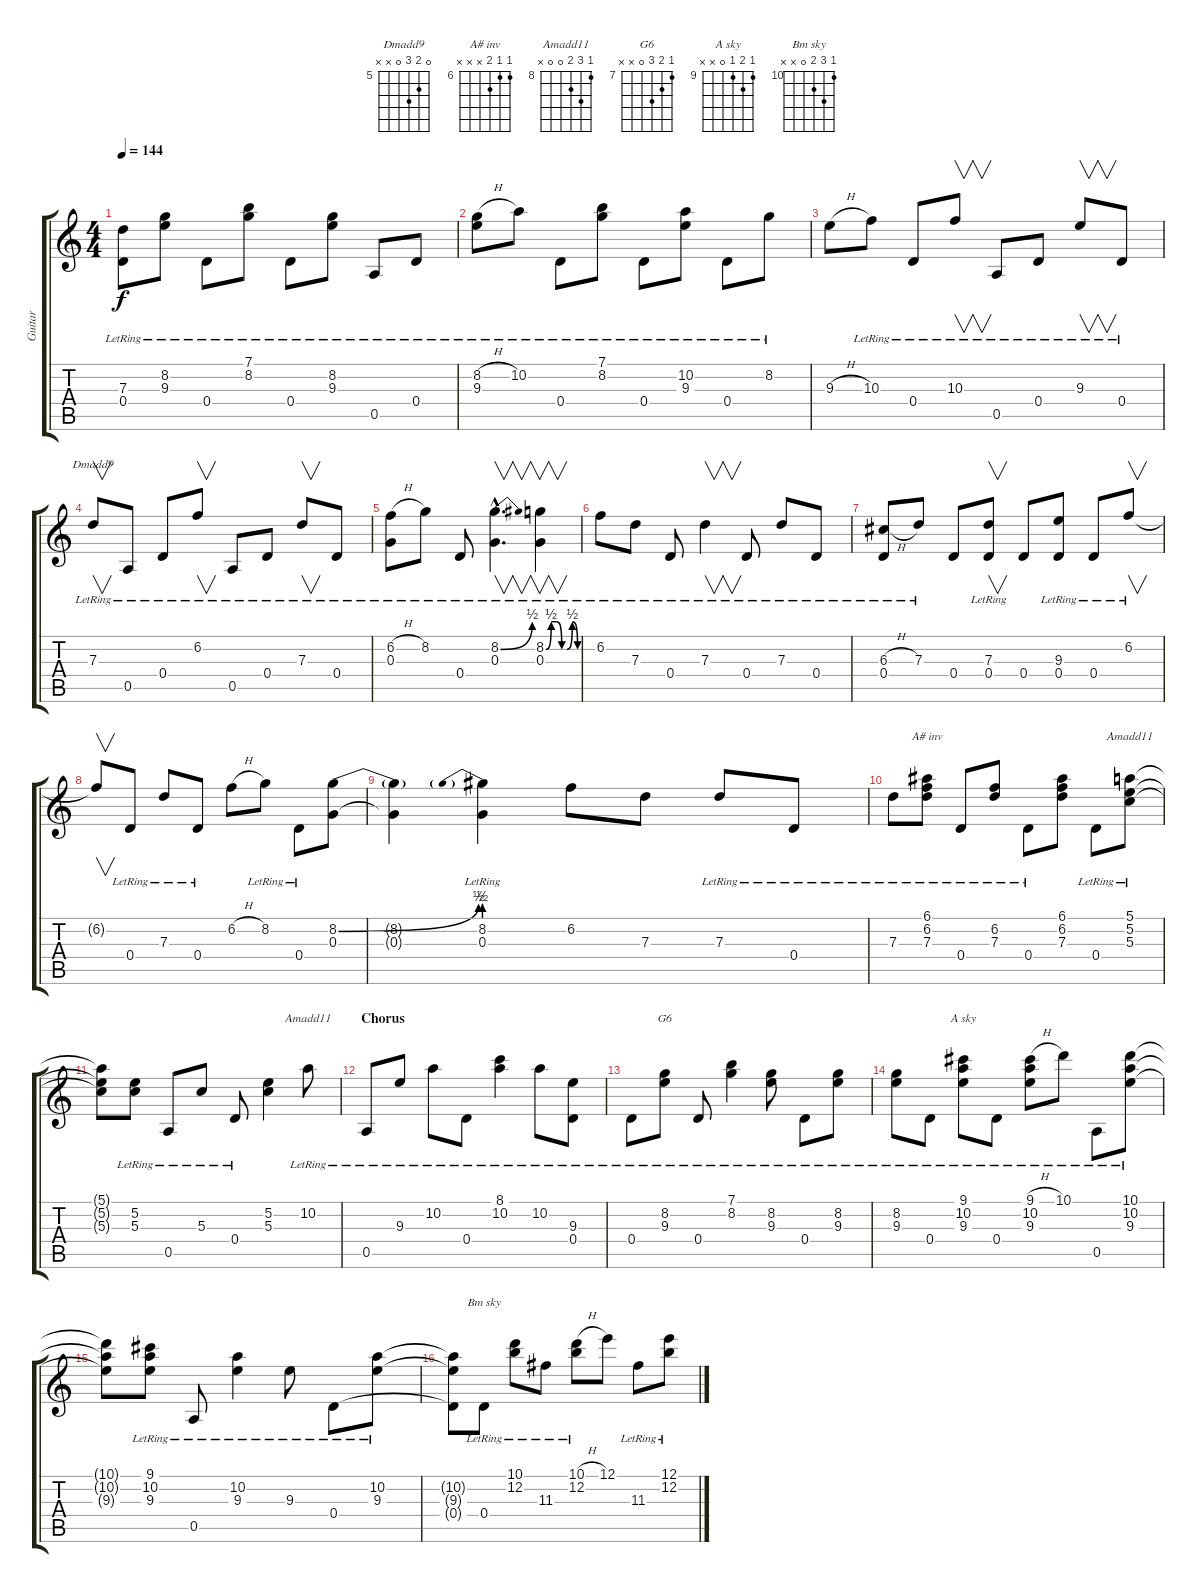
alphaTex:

\track ("Guitar" "Guitar") {instrument acousticguitarsteel}
\staff {score tabs}
\tuning (E4 B3 G3 D3 A2 E2) {hide}
\chord ("Dmadd9" 0 6 7 0 x x) {firstfret 5}
\chord ("A# inv" 6 6 7 x x x) {firstfret 6}
\chord ("Amadd11" 5 5 5 0 0 x)
\chord ("Amadd11" 8 10 9 0 0 x) {firstfret 8}
\chord ("G6" 7 8 9 0 x x) {firstfret 7}
\chord ("A sky" 9 10 9 0 x x) {firstfret 9}
\chord ("Bm sky" 10 12 11 0 x x) {firstfret 10}
\ts (4 4)
\tempo 144
\clef g2
\ks c
(7.3 0.4{lr}).8{dy f} (8.2{lr} 9.3{lr}).8 0.4{lr}.8 (7.1{lr} 8.2{lr}).8 0.4{lr}.8 (8.2{lr} 9.3{lr}).8 0.5{lr}.8 0.4{lr}.8 |
(8.2{h} 9.3{lr}).8 10.2{lr}.8 0.4{lr}.8 (7.1{lr} 8.2{lr}).8 0.4{lr}.8 (10.2{lr} 9.3{lr}).8 0.4{lr}.8 8.2{lr}.8 |
9.3{h}.8 10.3{lr}.8 0.4{lr}.8 10.3{lr}.8{v} 0.5{lr}.8 0.4{lr}.8 9.3{lr}.8{v} 0.4{lr}.8 |
7.3{lr}.8{v ch "Dmadd9"} 0.5{lr}.8 0.4{lr}.8 6.2{lr}.8{v} 0.5{lr}.8 0.4{lr}.8 7.3{lr}.8{v} 0.4{lr}.8 |
(6.2{h} 0.3{lr}).8 8.2{lr}.8 0.4{lr}.8 (8.2{be (bend 0 0 60 2) hac} 0.3{hac lr}).4{v d} (8.2{be (custom 0 0 10 2 20 2 30 0 40 0 50 2 60 0)} 0.3{lr}).4{v} |
6.2{lr}.8 7.3{lr}.8 0.4{lr}.8 7.3{lr}.4{v} 0.4{lr}.8 7.3{lr}.8 0.4{lr}.8 |
(6.3{h} 0.4{lr}).8 7.3{lr}.8 0.4.8 (7.3{lr} 0.4).8{v} 0.4.8 (9.3{lr} 0.4).8 0.4{lr}.8 6.2{lr}.8{v} |
6.2{t}.8{v} 0.4{lr}.8 7.3{lr}.8 0.4{lr}.8 6.2{h}.8 8.2{lr}.8 0.4{lr}.8 (8.2{be (bend 0 0 60 2)} 0.3).8 |
(8.2{t} 0.3{t}).4 (8.2{be (prebend 0 2 60 2)} 0.3{lr}).4 6.2.8 7.3.8 7.3{lr}.8 0.4{lr}.8 |
7.3{lr}.8 (6.1{lr} 6.2{lr} 7.3{lr}).8{ch "A# inv"} 0.4{lr}.8 (6.2{lr} 7.3{lr}).8 0.4{lr}.8 (6.1 6.2 7.3).8 0.4{lr}.8 (5.1{lr} 5.2{lr} 5.3{lr}).8{ch "Amadd11"} |
(5.1{t} 5.2{t} 5.3{t}).8 (5.2{lr} 5.3{lr}).8 0.5{lr}.8 5.3{lr}.8 0.4{lr}.8 (5.2 5.3).4 10.2{lr}.8{ch "Amadd11"} |
\section ("" "Chorus")
0.5{lr}.8 9.3{lr}.8 10.2{lr}.8 0.4{lr}.8 (8.1{lr} 10.2).4 10.2{lr}.8 (9.3{lr} 0.4{lr}).8 |
0.4{lr}.8 (8.2{lr} 9.3{lr}).8{ch "G6"} 0.4{lr}.8 (7.1{lr} 8.2).4 (8.2{lr} 9.3{lr}).8 0.4{lr}.8 (8.2{lr} 9.3{lr}).8 |
(8.2{lr} 9.3{lr}).8 0.4{lr}.8 (9.1{lr} 10.2{lr} 9.3{lr}).8{ch "A sky"} 0.4{lr}.8 (9.1{h} 10.2{lr} 9.3{lr}).8 10.1{lr}.8 0.5{lr}.8 (10.1{lr} 10.2{lr} 9.3{lr}).8 |
(10.1{t} 10.2{t} 9.3{t}).8 (9.1{lr} 10.2{lr} 9.3{lr}).8 0.5{lr}.8 (10.2{lr} 9.3{lr}).4 9.3{lr}.8 0.4{lr}.8 (10.2{lr} 9.3{lr}).8 |
(10.2{t} 9.3{t} 0.4{t}).8 0.4{lr}.8{ch "Bm sky"} (10.1{lr} 12.2{lr}).8 11.3{lr}.8 (10.1{h} 12.2{lr}).8 12.1.8 11.3{lr}.8 (12.1{lr} 12.2{lr}).8
